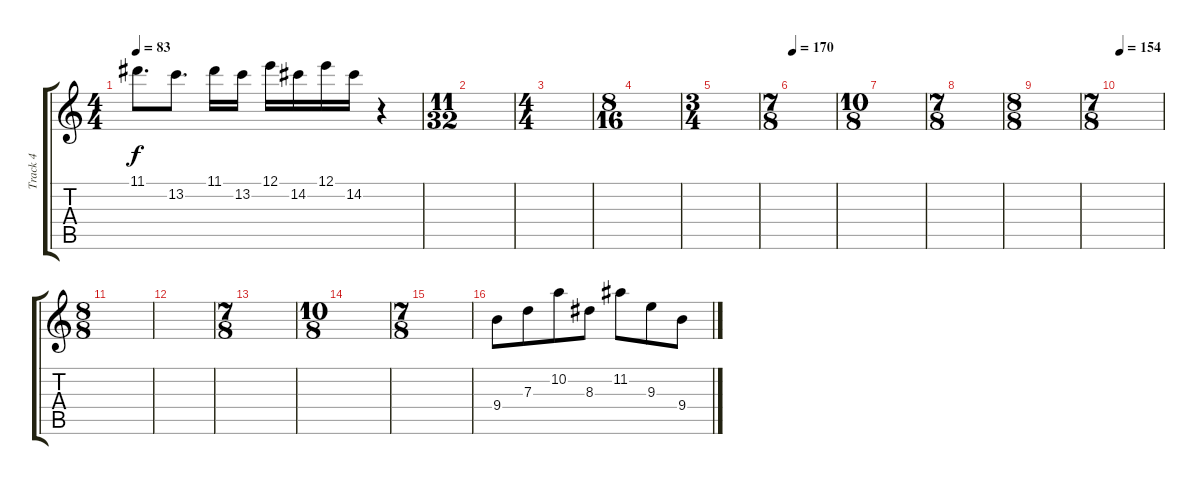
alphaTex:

\track ("Track 4" "Track 4") {instrument electricguitarclean}
\staff {score tabs}
\tuning (E4 B3 G3 D3 A2 E2) {hide}
\ts (4 4)
\tempo 83
\clef g2
\ks c
11.1.8{d dy f} 13.2.8{d} 11.1.16 13.2.16 12.1.16 14.2.16 12.1.16 14.2.16 r.4 |
\ts (11 32)
|
\ts (4 4)
|
\ts (8 16)
|
\ts (3 4)
|
\ts (7 8)
\tempo 170
|
\ts (10 8)
|
\ts (7 8)
|
\ts (8 8)
|
\ts (7 8)
\tempo 154
|
\ts (8 8)
|
|
\ts (7 8)
|
\ts (10 8)
|
\ts (7 8)
|
9.4.8{instrument electricguitarjazz} 7.3.8 10.2.8 8.3.8 11.2.8 9.3.8 9.4.8
